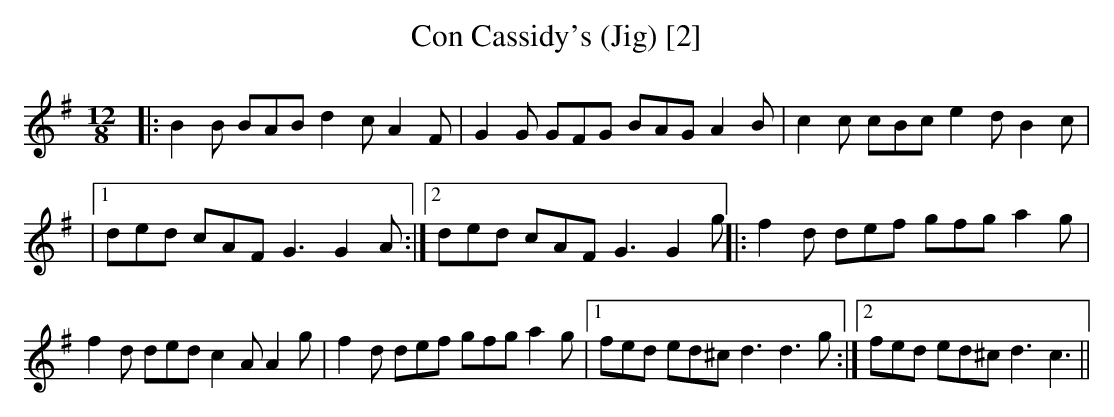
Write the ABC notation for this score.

X:1
T:Con Cassidy's (Jig) [2]
M:12/8
L:1/8
K:G
|:B2B BAB d2cA2F|G2G GFG BAG A2B|c2c cBc e2d B2c|
|1 ded cAF G3 G2A:|2 ded cAF G3G2g||:f2d def gfg a2g|
f2d ded c2A A2g|f2d def gfg a2g|1 fed ed^c d3 d3g:|2 fed ed^c d3c3||
